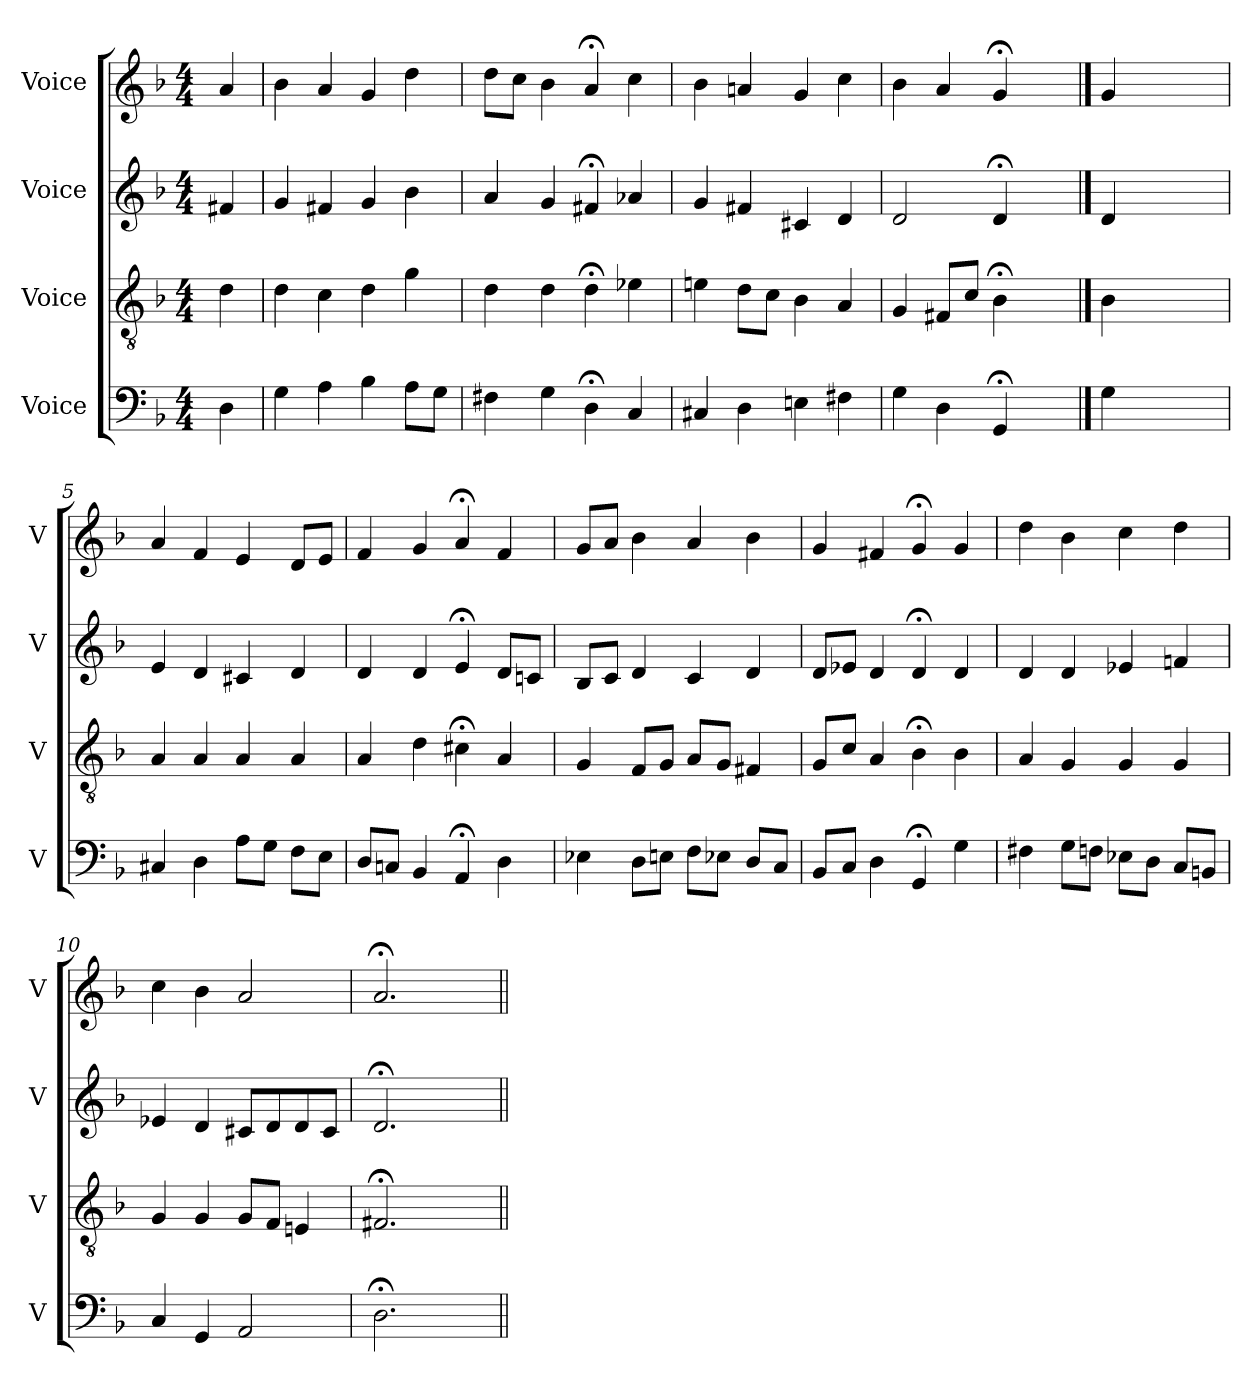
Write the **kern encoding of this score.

**kern	**kern	**kern	**kern
*part4	*part3	*part2	*part1
*staff4	*staff3	*staff2	*staff1
*I"Voice	*I"Voice	*I"Voice	*I"Voice
*I'V	*I'V	*I'V	*I'V
*clefF4	*clefGv2	*clefG2	*clefG2
*k[b-]	*k[b-]	*k[b-]	*k[b-]
*M4/4	*M4/4	*M4/4	*M4/4
*MM100	*MM100	*MM100	*MM100
=	=	=	=
4D\	4d\	4f#X/	4a/
=1	=1	=1	=1
4G\	4d\	4g/	4b-\
4A\	4c\	4f#X/	4a/
4B-\	4d\	4g/	4g/
8A\L	4g\	4b-\	4dd\
8G\J	.	.	.
=2	=2	=2	=2
4F#X\	4d\	4a/	8dd\L
.	.	.	8cc\J
4G\	4d\	4g/	4b-\
4D;\	4d;\	4f#X;/	4a;/
4C/	4e-X\	4a-X/	4cc\
=3	=3	=3	=3
4C#X/	4en\	4g/	4b-\
4D\	8d\L	4f#X/	4an/
.	8c\J	.	.
4En\	4B-\	4c#X/	4g/
4F#X\	4A/	4d/	4cc\
=4	=4	=4	=4
4G\	4G/	2d/	4b-\
4D\	8F#X/L	.	4a/
.	8c/J	.	.
4GG;/	4B-;\	4d;/	4g;/
4ryy	4ryy	4ryy	4ryy
==	==	==	==
4G\	4B-\	4d/	4g/
2.ryy	2.ryy	2.ryy	2.ryy
!!LO:LB:g=z
=5	=5	=5	=5
4C#X/	4A/	4e/	4a/
4D\	4A/	4d/	4f/
8A\L	4A/	4c#X/	4e/
8G\J	.	.	.
8F\L	4A/	4d/	8d/L
8E\J	.	.	8e/J
=6	=6	=6	=6
8D/L	4A/	4d/	4f/
8Cn/J	.	.	.
4BB-/	4d\	4d/	4g/
4AA;/	4c#X;\	4e;/	4a;/
4D\	4A/	8d/L	4f/
.	.	8cn/J	.
=7	=7	=7	=7
4E-X\	4G/	8B-/L	8g/L
.	.	8c/J	8a/J
8D\L	8F/L	4d/	4b-\
8En\J	8G/J	.	.
8F\L	8A/L	4c/	4a/
8E-X\J	8G/J	.	.
8D/L	4F#X/	4d/	4b-\
8C/J	.	.	.
=8	=8	=8	=8
8BB-/L	8G/L	8d/L	4g/
8C/J	8c/J	8e-X/J	.
4D\	4A/	4d/	4f#X/
4GG;/	4B-;\	4d;/	4g;/
4G\	4B-\	4d/	4g/
!!LO:LB:g=z
=9	=9	=9	=9
4F#X\	4A/	4d/	4dd\
8G\L	4G/	4d/	4b-\
8Fn\J	.	.	.
8E-X\L	4G/	4e-X/	4cc\
8D\J	.	.	.
8C/L	4G/	4fn/	4dd\
8BBn/J	.	.	.
=10	=10	=10	=10
4C/	4G/	4e-X/	4cc\
4GG/	4G/	4d/	4b-\
2AA/	8G/L	8c#X/L	2a/
.	8F/J	8d/	.
.	4En/	8d/	.
.	.	8c#/J	.
=11	=11	=11	=11
2.D;\	2.F#X;/	2.d;/	2.a;/
4ryy	4ryy	4ryy	4ryy
=||	=||	=||	=||
*-	*-	*-	*-
